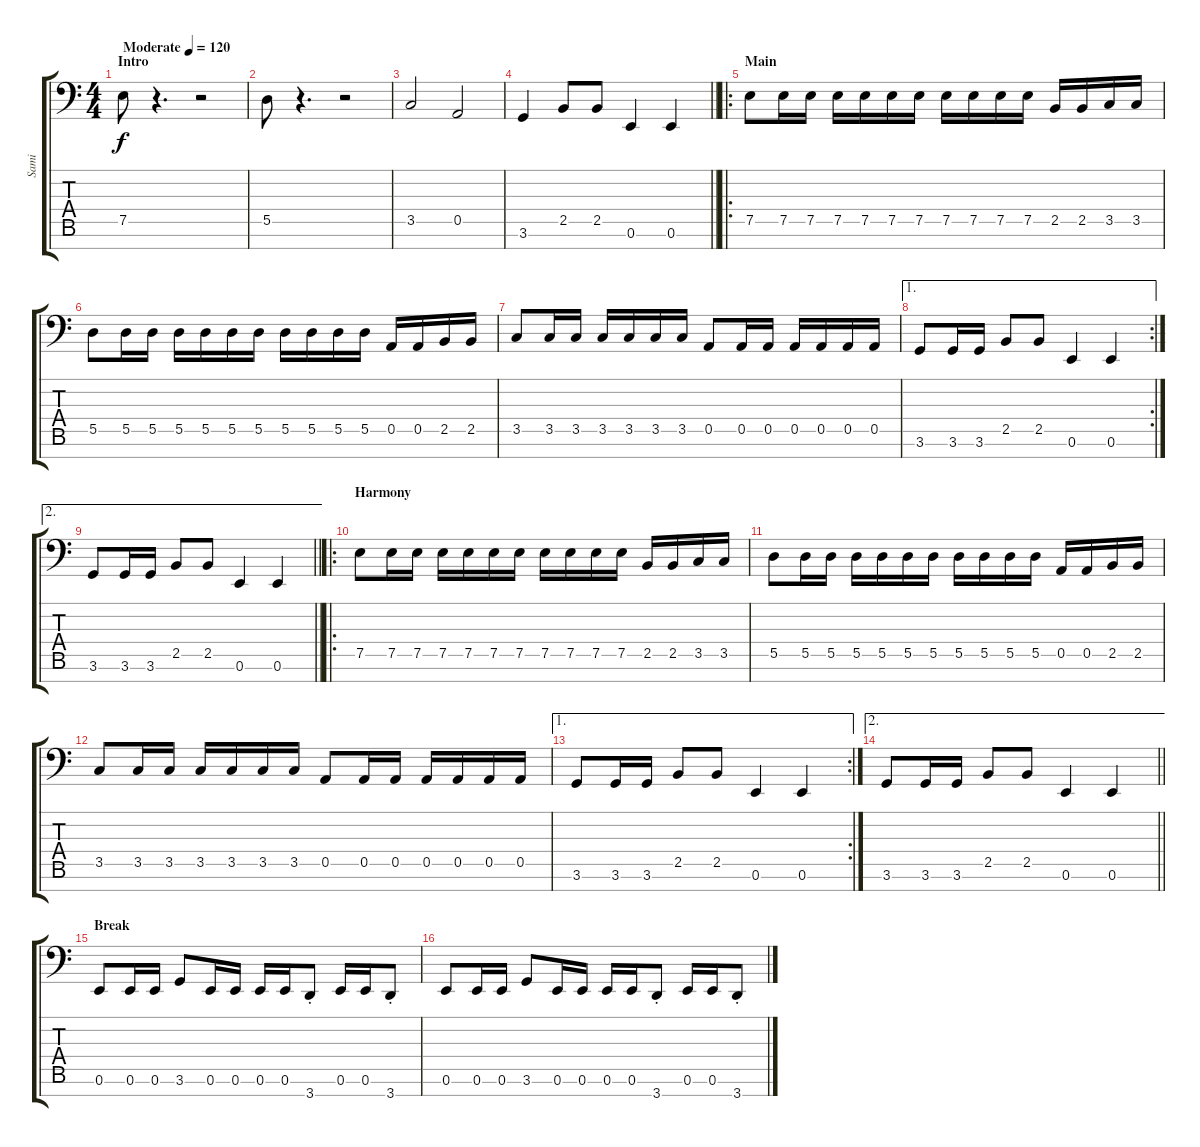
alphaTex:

\track ("Sami" "Sami") {instrument electricbasspick}
\staff {score tabs}
\tuning (E3 B2 G2 D2 A1 E1 B0) {hide}
\ts (4 4)
\section ("" "Intro")
\tempo (120 "Moderate")
\tempo 144
\tempo (120 "Moderate")
\clef f4
\ks c
7.5.8{dy f instrument electricbasspick} r.4{d} r.2 |
5.5.8 r.4{d} r.2 |
3.5.2 0.5.2 |
\barLineRight lightlight
3.6.4 2.5.8 2.5.8 0.6.4 0.6.4 |
\ro
\section ("" "Main")
7.5.8 7.5.16 7.5.16 7.5.16 7.5.16 7.5.16 7.5.16 7.5.16 7.5.16 7.5.16 7.5.16 2.5.16 2.5.16 3.5.16 3.5.16 |
5.5.8 5.5.16 5.5.16 5.5.16 5.5.16 5.5.16 5.5.16 5.5.16 5.5.16 5.5.16 5.5.16 0.5.16 0.5.16 2.5.16 2.5.16 |
3.5.8 3.5.16 3.5.16 3.5.16 3.5.16 3.5.16 3.5.16 0.5.8 0.5.16 0.5.16 0.5.16 0.5.16 0.5.16 0.5.16 |
\ae 1
\rc 2
3.6.8 3.6.16 3.6.16 2.5.8 2.5.8 0.6.4 0.6.4 |
\ae 2
\barLineRight lightlight
3.6.8 3.6.16 3.6.16 2.5.8 2.5.8 0.6.4 0.6.4 |
\ro
\section ("" "Harmony")
7.5.8 7.5.16 7.5.16 7.5.16 7.5.16 7.5.16 7.5.16 7.5.16 7.5.16 7.5.16 7.5.16 2.5.16 2.5.16 3.5.16 3.5.16 |
5.5.8 5.5.16 5.5.16 5.5.16 5.5.16 5.5.16 5.5.16 5.5.16 5.5.16 5.5.16 5.5.16 0.5.16 0.5.16 2.5.16 2.5.16 |
3.5.8 3.5.16 3.5.16 3.5.16 3.5.16 3.5.16 3.5.16 0.5.8 0.5.16 0.5.16 0.5.16 0.5.16 0.5.16 0.5.16 |
\ae 1
\rc 2
3.6.8 3.6.16 3.6.16 2.5.8 2.5.8 0.6.4 0.6.4 |
\ae 2
\barLineRight lightlight
3.6.8 3.6.16 3.6.16 2.5.8 2.5.8 0.6.4 0.6.4 |
\section ("" "Break")
0.6.8 0.6.16 0.6.16 3.6.8 0.6.16 0.6.16 0.6.16 0.6.16 3.7{st}.8 0.6.16 0.6.16 3.7{st}.8 |
0.6.8 0.6.16 0.6.16 3.6.8 0.6.16 0.6.16 0.6.16 0.6.16 3.7{st}.8 0.6.16 0.6.16 3.7{st}.8
